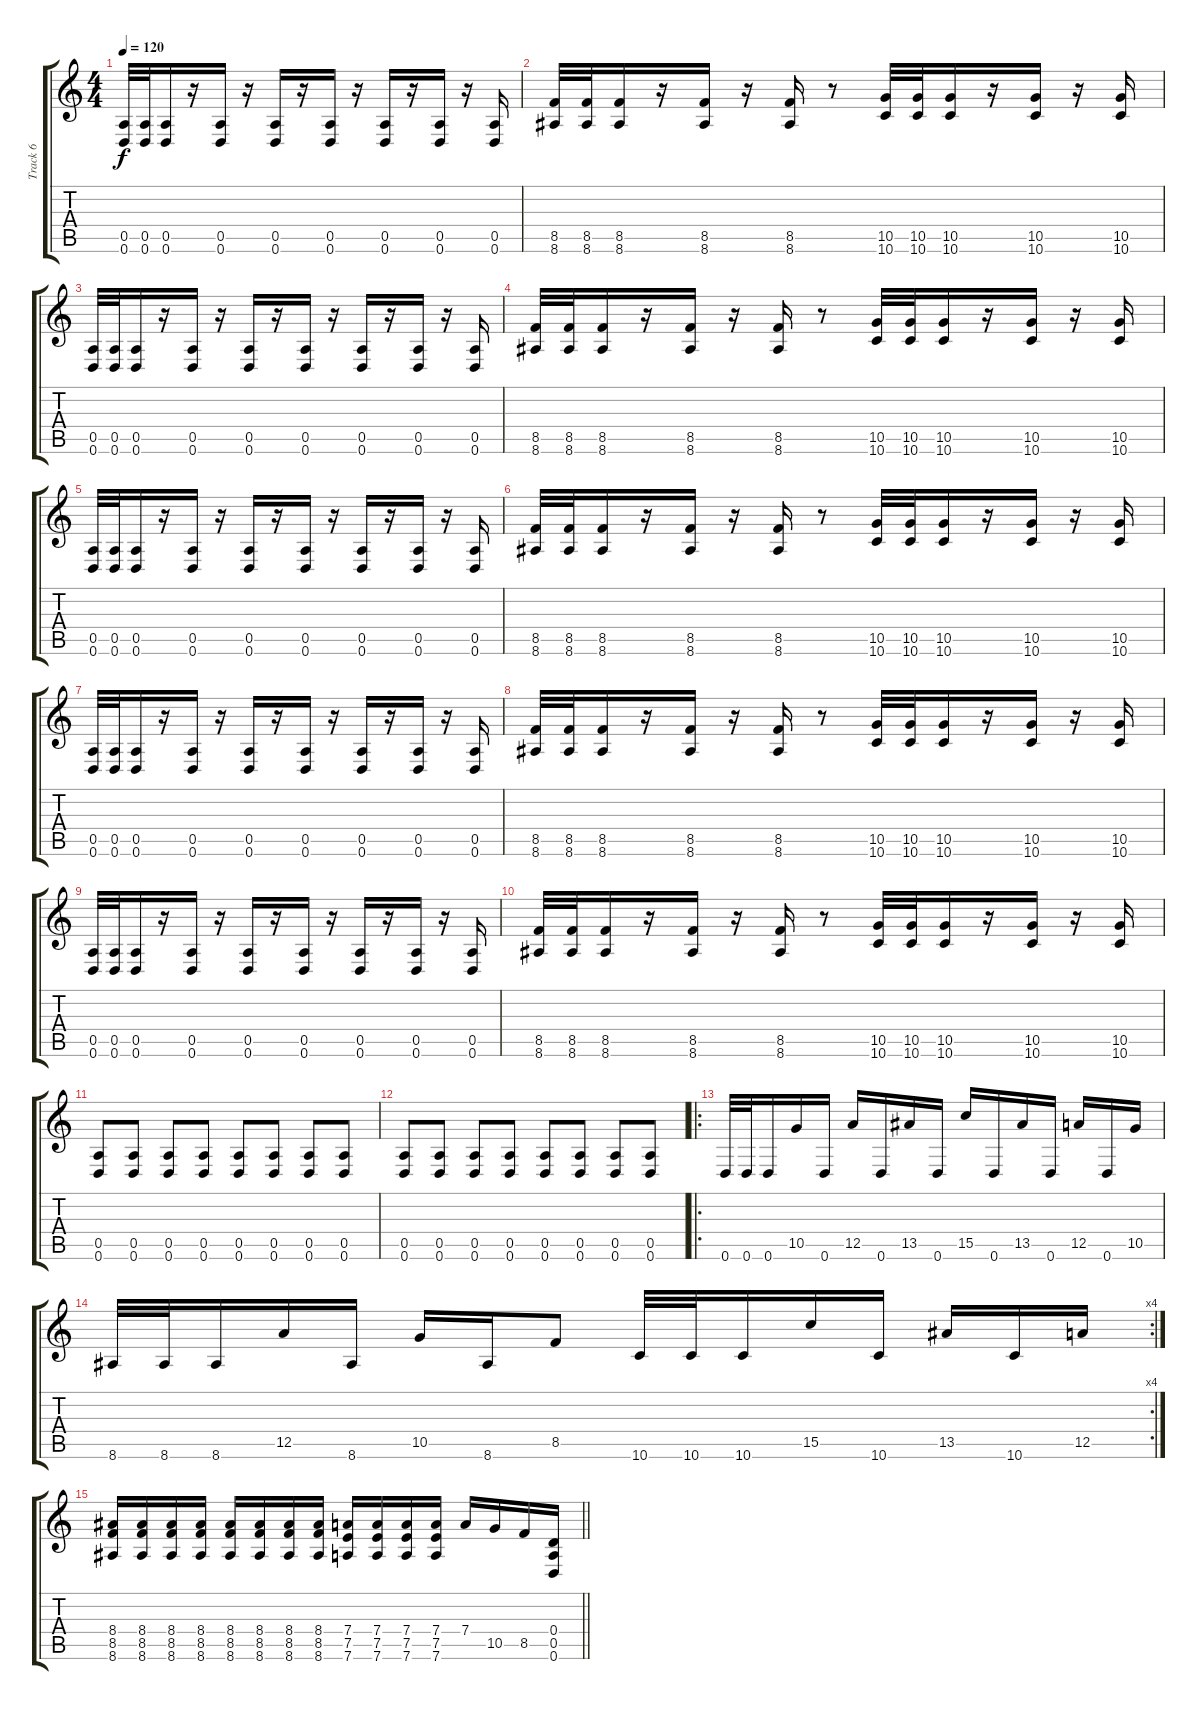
\track ("Track 6" "Track 6") {instrument distortionguitar}
\staff {score tabs}
\tuning (E4 B3 G3 D3 A2 D2) {hide}
\ts (4 4)
\tempo 120
\clef g2
\ks c
(0.5 0.6).32{dy f} (0.5 0.6).32 (0.5 0.6).16 r.16 (0.5 0.6).16 r.16 (0.5 0.6).16 r.16 (0.5 0.6).16 r.16 (0.5 0.6).16 r.16 (0.5 0.6).16 r.16 (0.5 0.6).16 |
(8.5 8.6).32 (8.5 8.6).32 (8.5 8.6).16 r.16 (8.5 8.6).16 r.16 (8.5 8.6).16 r.8 (10.5 10.6).32 (10.5 10.6).32 (10.5 10.6).16 r.16 (10.5 10.6).16 r.16 (10.5 10.6).16 |
(0.5 0.6).32 (0.5 0.6).32 (0.5 0.6).16 r.16 (0.5 0.6).16 r.16 (0.5 0.6).16 r.16 (0.5 0.6).16 r.16 (0.5 0.6).16 r.16 (0.5 0.6).16 r.16 (0.5 0.6).16 |
(8.5 8.6).32 (8.5 8.6).32 (8.5 8.6).16 r.16 (8.5 8.6).16 r.16 (8.5 8.6).16 r.8 (10.5 10.6).32 (10.5 10.6).32 (10.5 10.6).16 r.16 (10.5 10.6).16 r.16 (10.5 10.6).16 |
(0.5 0.6).32 (0.5 0.6).32 (0.5 0.6).16 r.16 (0.5 0.6).16 r.16 (0.5 0.6).16 r.16 (0.5 0.6).16 r.16 (0.5 0.6).16 r.16 (0.5 0.6).16 r.16 (0.5 0.6).16 |
(8.5 8.6).32 (8.5 8.6).32 (8.5 8.6).16 r.16 (8.5 8.6).16 r.16 (8.5 8.6).16 r.8 (10.5 10.6).32 (10.5 10.6).32 (10.5 10.6).16 r.16 (10.5 10.6).16 r.16 (10.5 10.6).16 |
(0.5 0.6).32 (0.5 0.6).32 (0.5 0.6).16 r.16 (0.5 0.6).16 r.16 (0.5 0.6).16 r.16 (0.5 0.6).16 r.16 (0.5 0.6).16 r.16 (0.5 0.6).16 r.16 (0.5 0.6).16 |
(8.5 8.6).32 (8.5 8.6).32 (8.5 8.6).16 r.16 (8.5 8.6).16 r.16 (8.5 8.6).16 r.8 (10.5 10.6).32 (10.5 10.6).32 (10.5 10.6).16 r.16 (10.5 10.6).16 r.16 (10.5 10.6).16 |
(0.5 0.6).32 (0.5 0.6).32 (0.5 0.6).16 r.16 (0.5 0.6).16 r.16 (0.5 0.6).16 r.16 (0.5 0.6).16 r.16 (0.5 0.6).16 r.16 (0.5 0.6).16 r.16 (0.5 0.6).16 |
(8.5 8.6).32 (8.5 8.6).32 (8.5 8.6).16 r.16 (8.5 8.6).16 r.16 (8.5 8.6).16 r.8 (10.5 10.6).32 (10.5 10.6).32 (10.5 10.6).16 r.16 (10.5 10.6).16 r.16 (10.5 10.6).16 |
(0.5 0.6).8 (0.5 0.6).8 (0.5 0.6).8 (0.5 0.6).8 (0.5 0.6).8 (0.5 0.6).8 (0.5 0.6).8 (0.5 0.6).8 |
(0.5 0.6).8 (0.5 0.6).8 (0.5 0.6).8 (0.5 0.6).8 (0.5 0.6).8 (0.5 0.6).8 (0.5 0.6).8 (0.5 0.6).8 |
\ro
0.6.32 0.6.32 0.6.16 10.5.16 0.6.16 12.5.16 0.6.16 13.5.16 0.6.16 15.5.16 0.6.16 13.5.16 0.6.16 12.5.16 0.6.16 10.5.16 |
\rc 4
8.6.32 8.6.32 8.6.16 12.5.16 8.6.16 10.5.16 8.6.16 8.5.8 10.6.32 10.6.32 10.6.16 15.5.16 10.6.16 13.5.16 10.6.16 12.5.16 |
\barLineRight lightlight
(8.4 8.5 8.6).16 (8.4 8.5 8.6).16 (8.4 8.5 8.6).16 (8.4 8.5 8.6).16 (8.4 8.5 8.6).16 (8.4 8.5 8.6).16 (8.4 8.5 8.6).16 (8.4 8.5 8.6).16 (7.4 7.5 7.6).16 (7.4 7.5 7.6).16 (7.4 7.5 7.6).16 (7.4 7.5 7.6).16 7.4.16 10.5.16 8.5.16 (0.4 0.5 0.6).16
